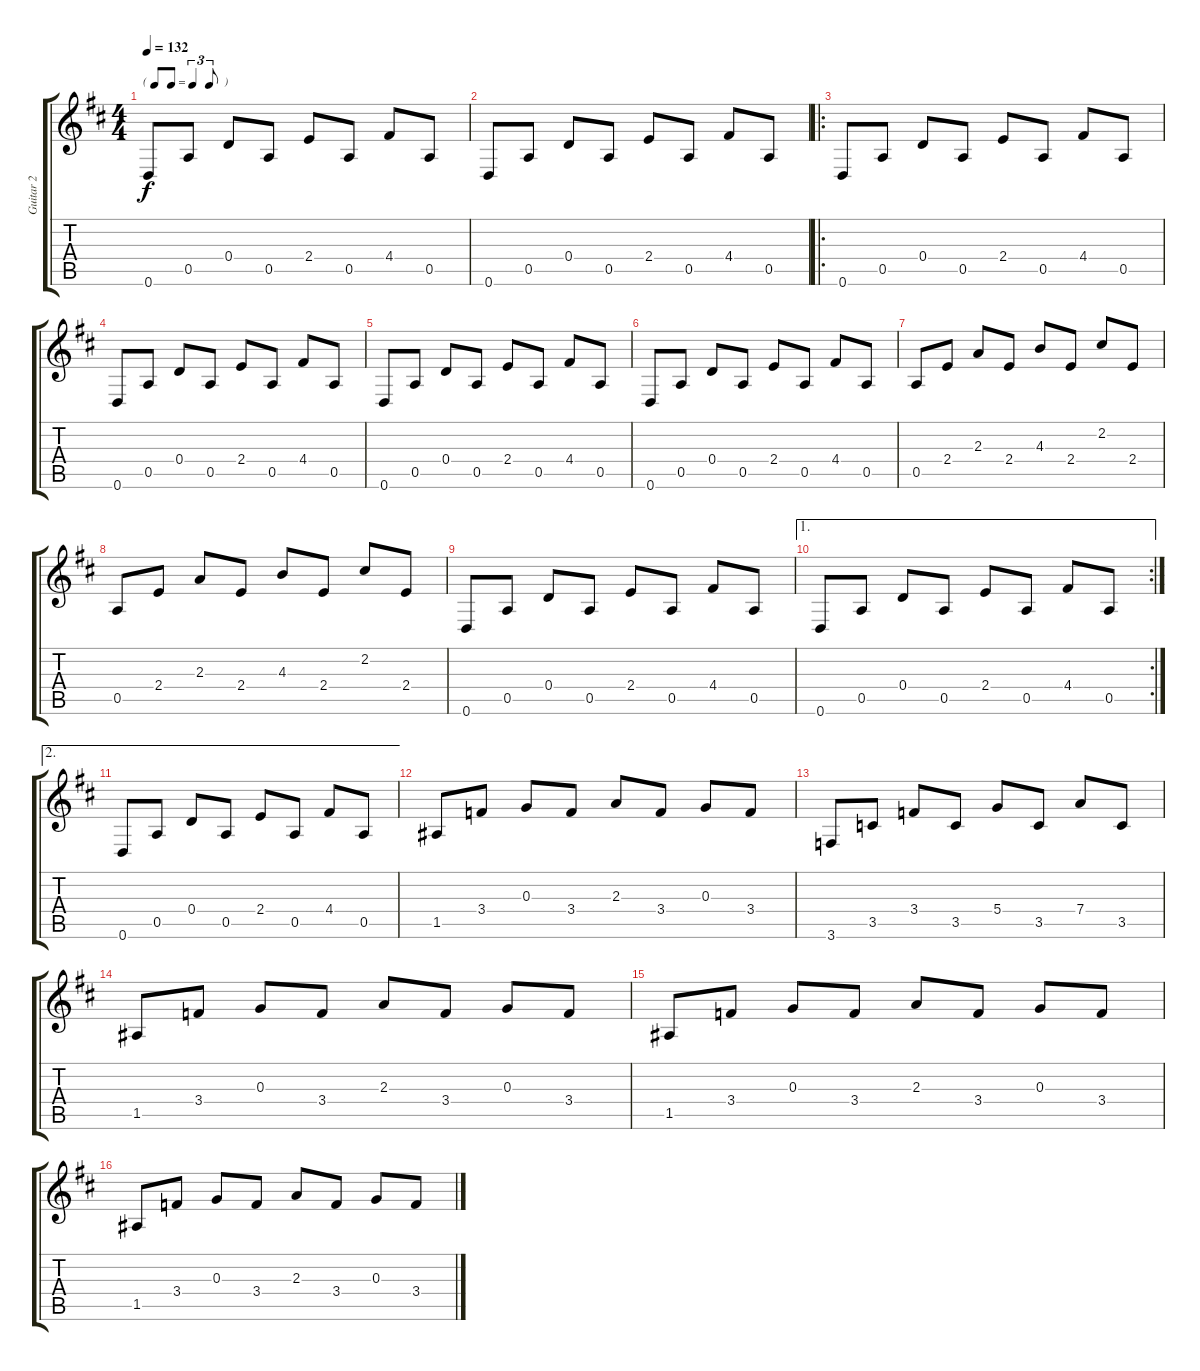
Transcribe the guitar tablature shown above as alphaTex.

\track ("Guitar 2" "Guitar 2") {instrument acousticguitarsteel}
\staff {score tabs}
\tuning (E4 B3 G3 D3 A2 D2) {hide}
\ts (4 4)
\tf triplet8th
\tempo 132
\clef g2
\ks d
0.6.8{dy f instrument acousticguitarsteel} 0.5.8 0.4.8 0.5.8 2.4.8 0.5.8 4.4.8 0.5.8 |
0.6.8 0.5.8 0.4.8 0.5.8 2.4.8 0.5.8 4.4.8 0.5.8 |
\ro
0.6.8 0.5.8 0.4.8 0.5.8 2.4.8 0.5.8 4.4.8 0.5.8 |
0.6.8 0.5.8 0.4.8 0.5.8 2.4.8 0.5.8 4.4.8 0.5.8 |
0.6.8 0.5.8 0.4.8 0.5.8 2.4.8 0.5.8 4.4.8 0.5.8 |
0.6.8 0.5.8 0.4.8 0.5.8 2.4.8 0.5.8 4.4.8 0.5.8 |
0.5.8 2.4.8 2.3.8 2.4.8 4.3.8 2.4.8 2.2.8 2.4.8 |
0.5.8 2.4.8 2.3.8 2.4.8 4.3.8 2.4.8 2.2.8 2.4.8 |
0.6.8 0.5.8 0.4.8 0.5.8 2.4.8 0.5.8 4.4.8 0.5.8 |
\ae 1
\rc 2
0.6.8 0.5.8 0.4.8 0.5.8 2.4.8 0.5.8 4.4.8 0.5.8 |
\ae 2
0.6.8 0.5.8 0.4.8 0.5.8 2.4.8 0.5.8 4.4.8 0.5.8 |
1.5.8 3.4.8 0.3.8 3.4.8 2.3.8 3.4.8 0.3.8 3.4.8 |
3.6.8 3.5.8 3.4.8 3.5.8 5.4.8 3.5.8 7.4.8 3.5.8 |
1.5.8 3.4.8 0.3.8 3.4.8 2.3.8 3.4.8 0.3.8 3.4.8 |
1.5.8 3.4.8 0.3.8 3.4.8 2.3.8 3.4.8 0.3.8 3.4.8 |
1.5.8 3.4.8 0.3.8 3.4.8 2.3.8 3.4.8 0.3.8 3.4.8
